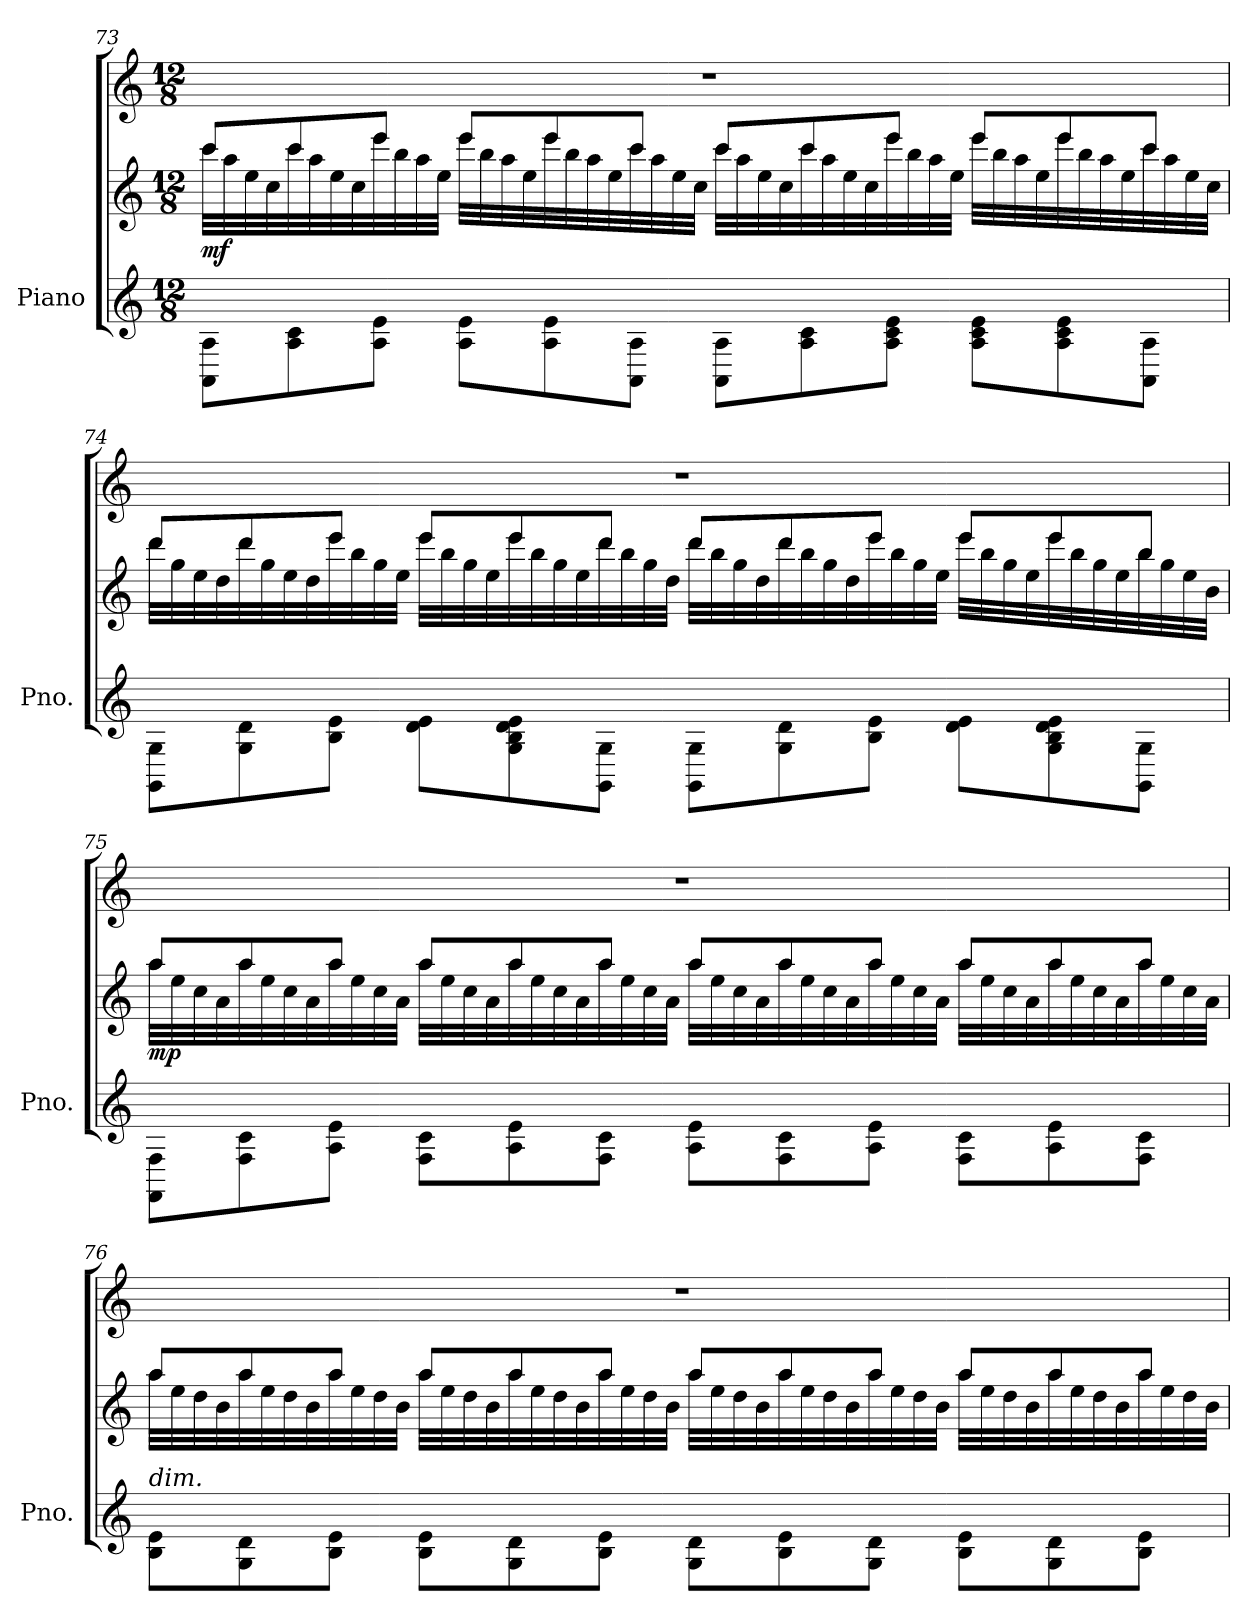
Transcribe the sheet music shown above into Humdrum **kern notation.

**kern	**kern	**kern	**dynam
*part1	*part1	*part1	*part1
*staff3	*staff2	*staff1	*staff1/2/3
*I"Piano	*	*	*
*I'Pno.	*	*	*
!!LO:LB:g=z
*clefG2	*clefG2	*clefG2	*
*k[]	*k[]	*k[]	*
*M12/8	*M12/8	*M12/8	*
=73	=73	=73	=73
*	*^	*	*
!	!	!	!	!LO:DY:b=2
8AA\ 8A\L	32ccc\LLL	8ccc/L	1.r	mf
.	32aa\	.	.	.
.	32ee\	.	.	.
.	32cc\	.	.	.
8A\ 8c\	32ccc\	8ccc/	.	.
.	32aa\	.	.	.
.	32ee\	.	.	.
.	32cc\	.	.	.
8A\ 8e\J	32eee\	8eee/J	.	.
.	32bb\	.	.	.
.	32aa\	.	.	.
.	32ee\JJJ	.	.	.
8A\ 8e\L	32eee\LLL	8eee/L	.	.
.	32bb\	.	.	.
.	32aa\	.	.	.
.	32ee\	.	.	.
8A\ 8e\	32eee\	8eee/	.	.
.	32bb\	.	.	.
.	32aa\	.	.	.
.	32ee\	.	.	.
8AA\ 8A\J	32ccc\	8ccc/J	.	.
.	32aa\	.	.	.
.	32ee\	.	.	.
.	32cc\JJJ	.	.	.
8AA\ 8A\L	32ccc\LLL	8ccc/L	.	.
.	32aa\	.	.	.
.	32ee\	.	.	.
.	32cc\	.	.	.
8A\ 8c\	32ccc\	8ccc/	.	.
.	32aa\	.	.	.
.	32ee\	.	.	.
.	32cc\	.	.	.
8A\ 8c\ 8e\J	32eee\	8eee/J	.	.
.	32bb\	.	.	.
.	32aa\	.	.	.
.	32ee\JJJ	.	.	.
8A\ 8c\ 8e\L	32eee\LLL	8eee/L	.	.
.	32bb\	.	.	.
.	32aa\	.	.	.
.	32ee\	.	.	.
8A\ 8c\ 8e\	32eee\	8eee/	.	.
.	32bb\	.	.	.
.	32aa\	.	.	.
.	32ee\	.	.	.
8AA\ 8A\J	32ccc\	8ccc/J	.	.
.	32aa\	.	.	.
.	32ee\	.	.	.
.	32cc\JJJ	.	.	.
!!LO:PB:g=z
=74	=74	=74	=74	=74
8GG\ 8G\L	32ddd\LLL	8ddd/L	1.r	.
.	32gg\	.	.	.
.	32ee\	.	.	.
.	32dd\	.	.	.
8G\ 8d\	32ddd\	8ddd/	.	.
.	32gg\	.	.	.
.	32ee\	.	.	.
.	32dd\	.	.	.
8B\ 8e\J	32eee\	8eee/J	.	.
.	32bb\	.	.	.
.	32gg\	.	.	.
.	32ee\JJJ	.	.	.
8d\ 8e\L	32eee\LLL	8eee/L	.	.
.	32bb\	.	.	.
.	32gg\	.	.	.
.	32ee\	.	.	.
8G\ 8B\ 8d\ 8e\	32eee\	8eee/	.	.
.	32bb\	.	.	.
.	32gg\	.	.	.
.	32ee\	.	.	.
8GG\ 8G\J	32ddd\	8ddd/J	.	.
.	32bb\	.	.	.
.	32gg\	.	.	.
.	32dd\JJJ	.	.	.
8GG\ 8G\L	32ddd\LLL	8ddd/L	.	.
.	32bb\	.	.	.
.	32gg\	.	.	.
.	32dd\	.	.	.
8G\ 8d\	32ddd\	8ddd/	.	.
.	32bb\	.	.	.
.	32gg\	.	.	.
.	32dd\	.	.	.
8B\ 8e\J	32eee\	8eee/J	.	.
.	32bb\	.	.	.
.	32gg\	.	.	.
.	32ee\JJJ	.	.	.
8d\ 8e\L	32eee\LLL	8eee/L	.	.
.	32bb\	.	.	.
.	32gg\	.	.	.
.	32ee\	.	.	.
8G\ 8B\ 8d\ 8e\	32eee\	8eee/	.	.
.	32bb\	.	.	.
.	32gg\	.	.	.
.	32ee\	.	.	.
8GG\ 8G\J	32bb\	8bb/J	.	.
.	32gg\	.	.	.
.	32ee\	.	.	.
.	32b\JJJ	.	.	.
!!LO:LB:g=z
=75	=75	=75	=75	=75
*	*	*	*MM103	*
!	!	!	!	!LO:DY:b=2
8FF\ 8F\L	32aa\LLL	8aa/L	1.r	mp
.	32ee\	.	.	.
.	32cc\	.	.	.
.	32a\	.	.	.
8F\ 8c\	32aa\	8aa/	.	.
.	32ee\	.	.	.
.	32cc\	.	.	.
.	32a\	.	.	.
8A\ 8e\J	32aa\	8aa/J	.	.
.	32ee\	.	.	.
.	32cc\	.	.	.
.	32a\JJJ	.	.	.
8F\ 8c\L	32aa\LLL	8aa/L	.	.
.	32ee\	.	.	.
.	32cc\	.	.	.
.	32a\	.	.	.
8A\ 8e\	32aa\	8aa/	.	.
.	32ee\	.	.	.
.	32cc\	.	.	.
.	32a\	.	.	.
8F\ 8c\J	32aa\	8aa/J	.	.
.	32ee\	.	.	.
.	32cc\	.	.	.
.	32a\JJJ	.	.	.
8A\ 8e\L	32aa\LLL	8aa/L	.	.
.	32ee\	.	.	.
.	32cc\	.	.	.
.	32a\	.	.	.
8F\ 8c\	32aa\	8aa/	.	.
.	32ee\	.	.	.
.	32cc\	.	.	.
.	32a\	.	.	.
8A\ 8e\J	32aa\	8aa/J	.	.
.	32ee\	.	.	.
.	32cc\	.	.	.
.	32a\JJJ	.	.	.
8F\ 8c\L	32aa\LLL	8aa/L	.	.
.	32ee\	.	.	.
.	32cc\	.	.	.
.	32a\	.	.	.
8A\ 8e\	32aa\	8aa/	.	.
.	32ee\	.	.	.
.	32cc\	.	.	.
.	32a\	.	.	.
8F\ 8c\J	32aa\	8aa/J	.	.
.	32ee\	.	.	.
.	32cc\	.	.	.
.	32a\JJJ	.	.	.
!!LO:LB:g=z
=76	=76	=76	=76	=76
*	*	*	*MM100	*
!LO:TX:a:i:t=dim.	!	!	!	!
8B\ 8e\L	32aa\LLL	8aa/L	1.r	.
.	32ee\	.	.	.
.	32dd\	.	.	.
.	32b\	.	.	.
8G\ 8d\	32aa\	8aa/	.	.
.	32ee\	.	.	.
.	32dd\	.	.	.
.	32b\	.	.	.
8B\ 8e\J	32aa\	8aa/J	.	.
.	32ee\	.	.	.
.	32dd\	.	.	.
.	32b\JJJ	.	.	.
8B\ 8e\L	32aa\LLL	8aa/L	.	.
.	32ee\	.	.	.
.	32dd\	.	.	.
.	32b\	.	.	.
8G\ 8d\	32aa\	8aa/	.	.
.	32ee\	.	.	.
.	32dd\	.	.	.
.	32b\	.	.	.
8B\ 8e\J	32aa\	8aa/J	.	.
.	32ee\	.	.	.
.	32dd\	.	.	.
.	32b\JJJ	.	.	.
8G\ 8d\L	32aa\LLL	8aa/L	.	.
.	32ee\	.	.	.
.	32dd\	.	.	.
.	32b\	.	.	.
8B\ 8e\	32aa\	8aa/	.	.
.	32ee\	.	.	.
.	32dd\	.	.	.
.	32b\	.	.	.
8G\ 8d\J	32aa\	8aa/J	.	.
.	32ee\	.	.	.
.	32dd\	.	.	.
.	32b\JJJ	.	.	.
8B\ 8e\L	32aa\LLL	8aa/L	.	.
.	32ee\	.	.	.
.	32dd\	.	.	.
.	32b\	.	.	.
8G\ 8d\	32aa\	8aa/	.	.
.	32ee\	.	.	.
.	32dd\	.	.	.
.	32b\	.	.	.
8B\ 8e\J	32aa\	8aa/J	.	.
.	32ee\	.	.	.
.	32dd\	.	.	.
.	32b\JJJ	.	.	.
*	*v	*v	*	*
=	=	=	=
*-	*-	*-	*-
